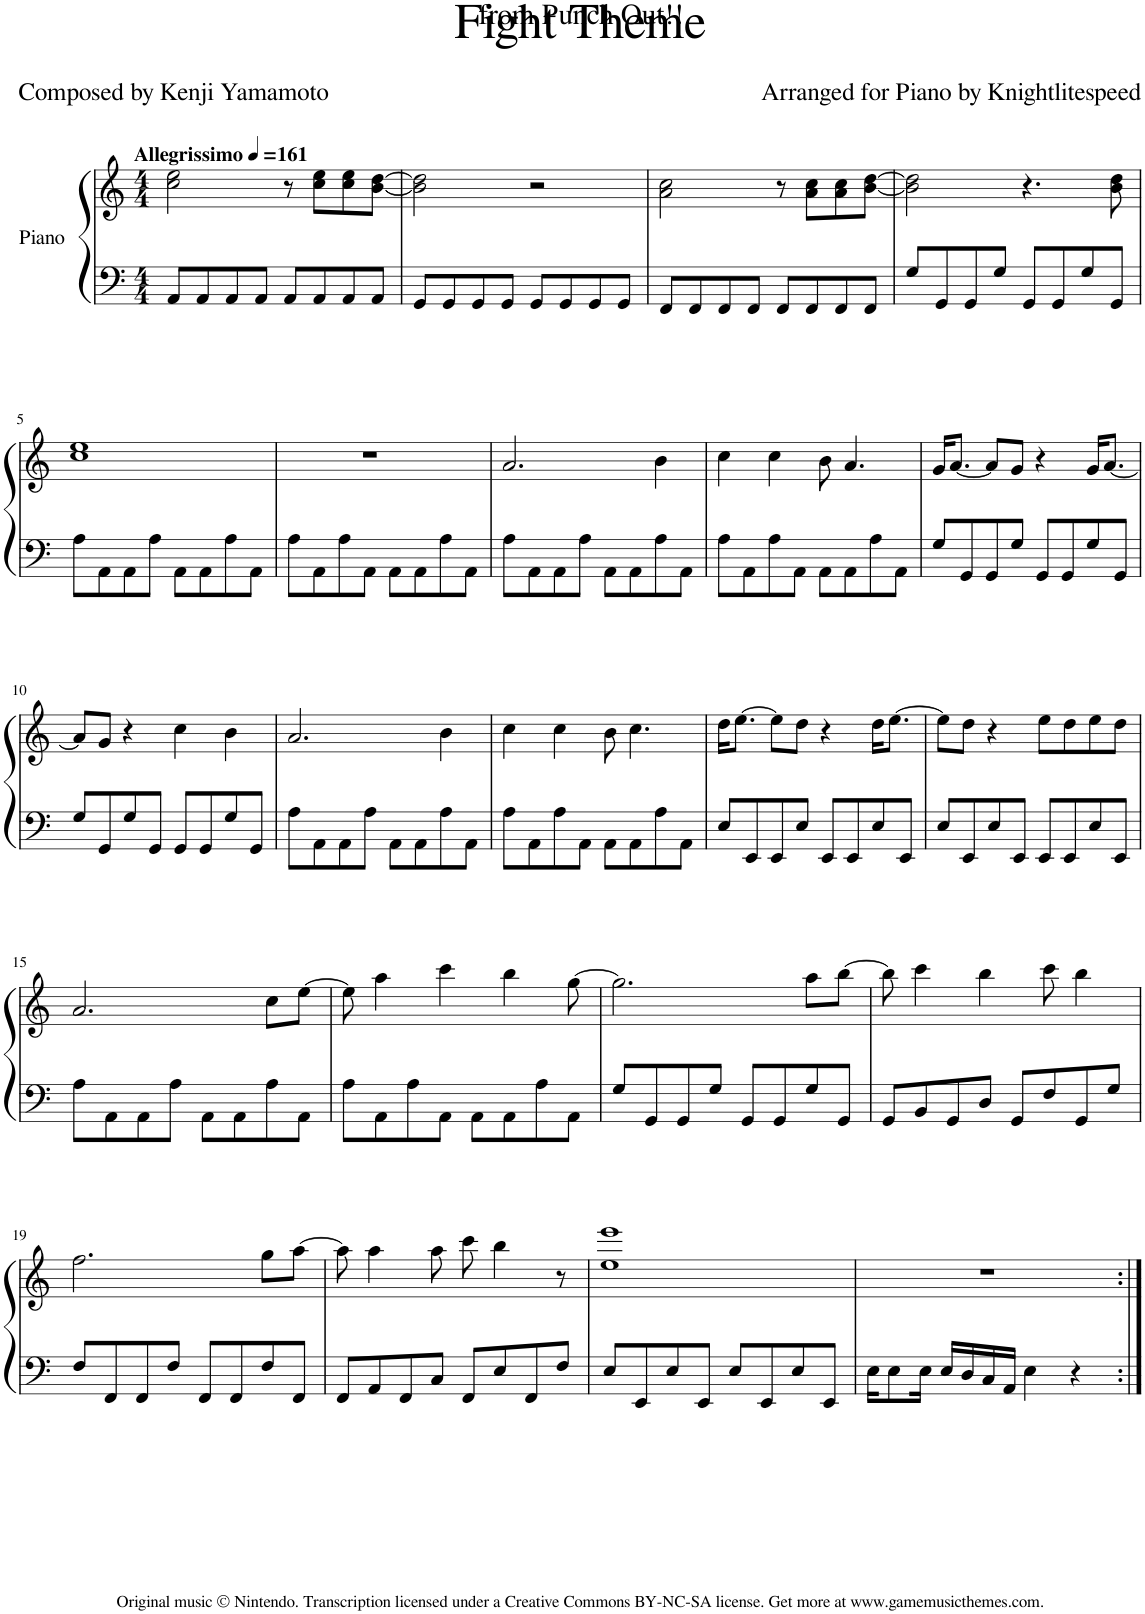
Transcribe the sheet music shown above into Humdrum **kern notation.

**kern	**kern
*part1	*part1
*staff2	*staff1
*I"Piano	*
*I'Pno	*
*clefF4	*clefG2
*k[]	*k[]
*M4/4	*M4/4
*MM161	*MM161
=1	=1
!	!LO:TX:a:B:t=Allegrissimo
8AA/L	2cc\ 2ee\
8AA/	.
8AA/	.
8AA/J	.
8AA/L	8r
8AA/	8cc\ 8ee\L
8AA/	8cc\ 8ee\
8AA/J	[8b\ [8dd\J
=2	=2
8GG/L	2b\] 2dd\]
8GG/	.
8GG/	.
8GG/J	.
8GG/L	2r
8GG/	.
8GG/	.
8GG/J	.
=3	=3
8FF/L	2a\ 2cc\
8FF/	.
8FF/	.
8FF/J	.
8FF/L	8r
8FF/	8a\ 8cc\L
8FF/	8a\ 8cc\
8FF/J	[8b\ [8dd\J
=4	=4
8G/L	2b\] 2dd\]
8GG/	.
8GG/	.
8G/J	.
8GG/L	4.r
8GG/	.
8G/	.
8GG/J	8b\ 8dd\
!!LO:LB:g=z
=5	=5
8A\L	1cc 1ee
8AA\	.
8AA\	.
8A\J	.
8AA\L	.
8AA\	.
8A\	.
8AA\J	.
=6	=6
8A\L	1r
8AA\	.
8A\	.
8AA\J	.
8AA\L	.
8AA\	.
8A\	.
8AA\J	.
=7	=7
8A\L	2.a/
8AA\	.
8AA\	.
8A\J	.
8AA\L	.
8AA\	.
8A\	4b\
8AA\J	.
=8	=8
8A\L	4cc\
8AA\	.
8A\	4cc\
8AA\J	.
8AA\L	8b\
8AA\	4.a/
8A\	.
8AA\J	.
=9	=9
8G/L	16g/KL
.	[8.a/J
8GG/	.
8GG/	8a/L]
8G/J	8g/J
8GG/L	4r
8GG/	.
8G/	16g/KL
.	[8.a/J
8GG/J	.
!!LO:LB:g=z
=10	=10
8G/L	8a/L]
8GG/	8g/J
8G/	4r
8GG/J	.
8GG/L	4cc\
8GG/	.
8G/	4b\
8GG/J	.
=11	=11
8A\L	2.a/
8AA\	.
8AA\	.
8A\J	.
8AA\L	.
8AA\	.
8A\	4b\
8AA\J	.
=12	=12
8A\L	4cc\
8AA\	.
8A\	4cc\
8AA\J	.
8AA\L	8b\
8AA\	4.cc\
8A\	.
8AA\J	.
=13	=13
8E/L	16dd\KL
.	[8.ee\J
8EE/	.
8EE/	8ee\L]
8E/J	8dd\J
8EE/L	4r
8EE/	.
8E/	16dd\KL
.	[8.ee\J
8EE/J	.
=14	=14
8E/L	8ee\L]
8EE/	8dd\J
8E/	4r
8EE/J	.
8EE/L	8ee\L
8EE/	8dd\
8E/	8ee\
8EE/J	8dd\J
!!LO:LB:g=z
=15	=15
8A\L	2.a/
8AA\	.
8AA\	.
8A\J	.
8AA\L	.
8AA\	.
8A\	8cc\L
8AA\J	[8ee\J
=16	=16
8A\L	8ee\]
8AA\	4aa\
8A\	.
8AA\J	4ccc\
8AA\L	.
8AA\	4bb\
8A\	.
8AA\J	[8gg\
=17	=17
8G/L	2.gg\]
8GG/	.
8GG/	.
8G/J	.
8GG/L	.
8GG/	.
8G/	8aa\L
8GG/J	[8bb\J
=18	=18
8GG/L	8bb\]
8BB/	4ccc\
8GG/	.
8D/J	4bb\
8GG/L	.
8F/	8ccc\
8GG/	4bb\
8G/J	.
!!LO:LB:g=z
=19	=19
8F/L	2.ff\
8FF/	.
8FF/	.
8F/J	.
8FF/L	.
8FF/	.
8F/	8gg\L
8FF/J	[8aa\J
=20	=20
8FF/L	8aa\]
8AA/	4aa\
8FF/	.
8C/J	8aa\
8FF/L	8ccc\
8E/	4bb\
8FF/	.
8F/J	8r
=21	=21
8E/L	1ee 1eee
8EE/	.
8E/	.
8EE/J	.
8E/L	.
8EE/	.
8E/	.
8EE/J	.
=22	=22
16E\KL	1r
8E\	.
16E\Jk	.
16E/LL	.
16D/	.
16C/	.
16AA/JJ	.
4E\	.
4r	.
=:|!	=:|!
*-	*-
